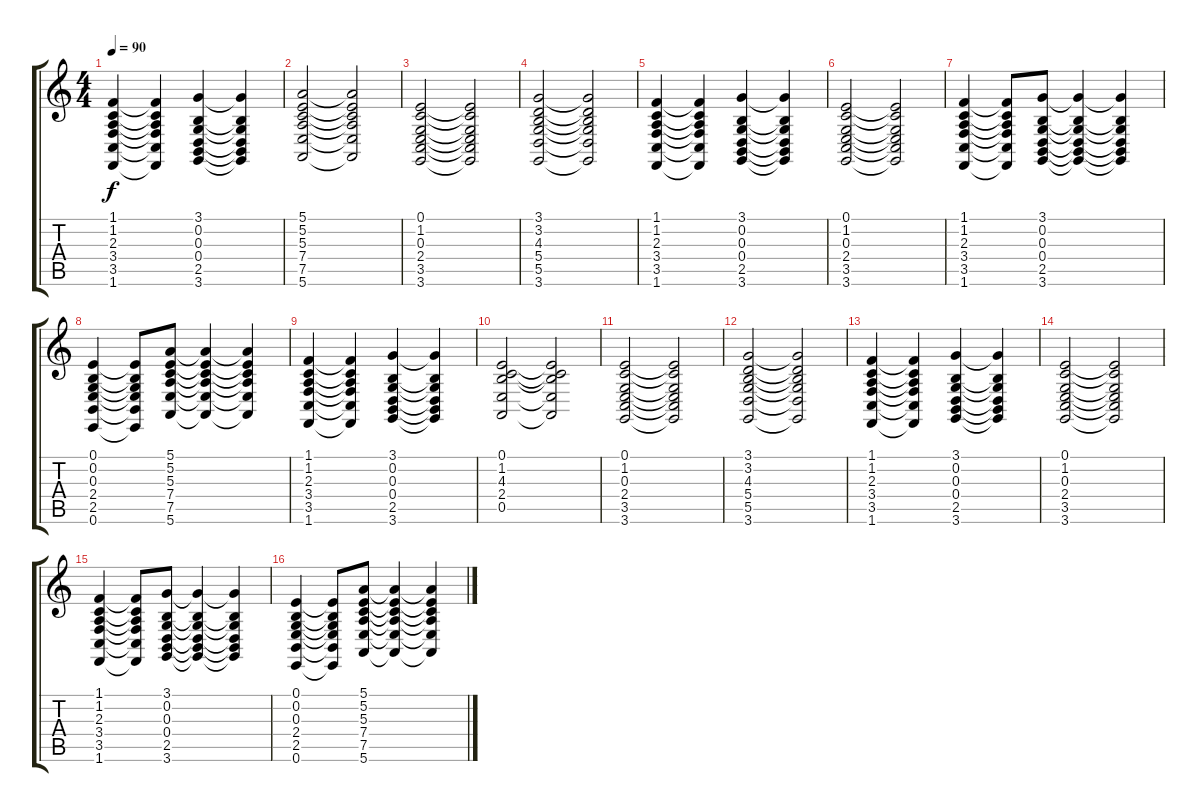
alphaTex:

\track "" {instrument lead6voice}
\staff {score tabs}
\tuning (E4 B3 G3 D3 A2 E2) {hide}
\ts (4 4)
\tempo 90
\clef g2
\ks c
(1.1 1.2 2.3 3.4 3.5 1.6).4{dy f} (1.1{t} 1.2{t} 2.3{t} 3.4{t} 3.5{t} 1.6{t}).4 (3.1 0.2 0.3 0.4 2.5 3.6).4 (3.1{t} 0.2{t} 0.3{t} 0.4{t} 2.5{t} 3.6{t}).4 |
(5.1 5.2 5.3 7.4 7.5 5.6).2 (5.1{t} 5.2{t} 5.3{t} 7.4{t} 7.5{t} 5.6{t}).2 |
(0.1 1.2 0.3 2.4 3.5 3.6).2 (0.1{t} 1.2{t} 0.3{t} 2.4{t} 3.5{t} 3.6{t}).2 |
(3.1 3.2 4.3 5.4 5.5 3.6).2 (3.1{t} 3.2{t} 4.3{t} 5.4{t} 5.5{t} 3.6{t}).2 |
(1.1 1.2 2.3 3.4 3.5 1.6).4 (1.1{t} 1.2{t} 2.3{t} 3.4{t} 3.5{t} 1.6{t}).4 (3.1 0.2 0.3 0.4 2.5 3.6).4 (3.1{t} 0.2{t} 0.3{t} 0.4{t} 2.5{t} 3.6{t}).4 |
(0.1 1.2 0.3 2.4 3.5 3.6).2 (0.1{t} 1.2{t} 0.3{t} 2.4{t} 3.5{t} 3.6{t}).2 |
(1.1 1.2 2.3 3.4 3.5 1.6).4 (1.1{t} 1.2{t} 2.3{t} 3.4{t} 3.5{t} 1.6{t}).8 (3.1 0.2 0.3 0.4 2.5 3.6).8 (3.1{t} 0.2{t} 0.3{t} 0.4{t} 2.5{t} 3.6{t}).4 (3.1{t} 0.2{t} 0.3{t} 0.4{t} 2.5{t} 3.6{t}).4 |
(0.1 0.2 0.3 2.4 2.5 0.6).4 (0.1{t} 0.2{t} 0.3{t} 2.4{t} 2.5{t} 0.6{t}).8 (5.1 5.2 5.3 7.4 7.5 5.6).8 (5.1{t} 5.2{t} 5.3{t} 7.4{t} 7.5{t} 5.6{t}).4 (5.1{t} 5.2{t} 5.3{t} 7.4{t} 7.5{t} 5.6{t}).4 |
(1.1 1.2 2.3 3.4 3.5 1.6).4 (1.1{t} 1.2{t} 2.3{t} 3.4{t} 3.5{t} 1.6{t}).4 (3.1 0.2 0.3 0.4 2.5 3.6).4 (3.1{t} 0.2{t} 0.3{t} 0.4{t} 2.5{t} 3.6{t}).4 |
(0.1 1.2 4.3 2.4 0.5).2 (0.1{t} 1.2{t} 4.3{t} 2.4{t} 0.5{t}).2 |
(0.1 1.2 0.3 2.4 3.5 3.6).2 (0.1{t} 1.2{t} 0.3{t} 2.4{t} 3.5{t} 3.6{t}).2 |
(3.1 3.2 4.3 5.4 5.5 3.6).2 (3.1{t} 3.2{t} 4.3{t} 5.4{t} 5.5{t} 3.6{t}).2 |
(1.1 1.2 2.3 3.4 3.5 1.6).4 (1.1{t} 1.2{t} 2.3{t} 3.4{t} 3.5{t} 1.6{t}).4 (3.1 0.2 0.3 0.4 2.5 3.6).4 (3.1{t} 0.2{t} 0.3{t} 0.4{t} 2.5{t} 3.6{t}).4 |
(0.1 1.2 0.3 2.4 3.5 3.6).2 (0.1{t} 1.2{t} 0.3{t} 2.4{t} 3.5{t} 3.6{t}).2 |
(1.1 1.2 2.3 3.4 3.5 1.6).4 (1.1{t} 1.2{t} 2.3{t} 3.4{t} 3.5{t} 1.6{t}).8 (3.1 0.2 0.3 0.4 2.5 3.6).8 (3.1{t} 0.2{t} 0.3{t} 0.4{t} 2.5{t} 3.6{t}).4 (3.1{t} 0.2{t} 0.3{t} 0.4{t} 2.5{t} 3.6{t}).4 |
(0.1 0.2 0.3 2.4 2.5 0.6).4 (0.1{t} 0.2{t} 0.3{t} 2.4{t} 2.5{t} 0.6{t}).8 (5.1 5.2 5.3 7.4 7.5 5.6).8 (5.1{t} 5.2{t} 5.3{t} 7.4{t} 7.5{t} 5.6{t}).4 (5.1{t} 5.2{t} 5.3{t} 7.4{t} 7.5{t} 5.6{t}).4
